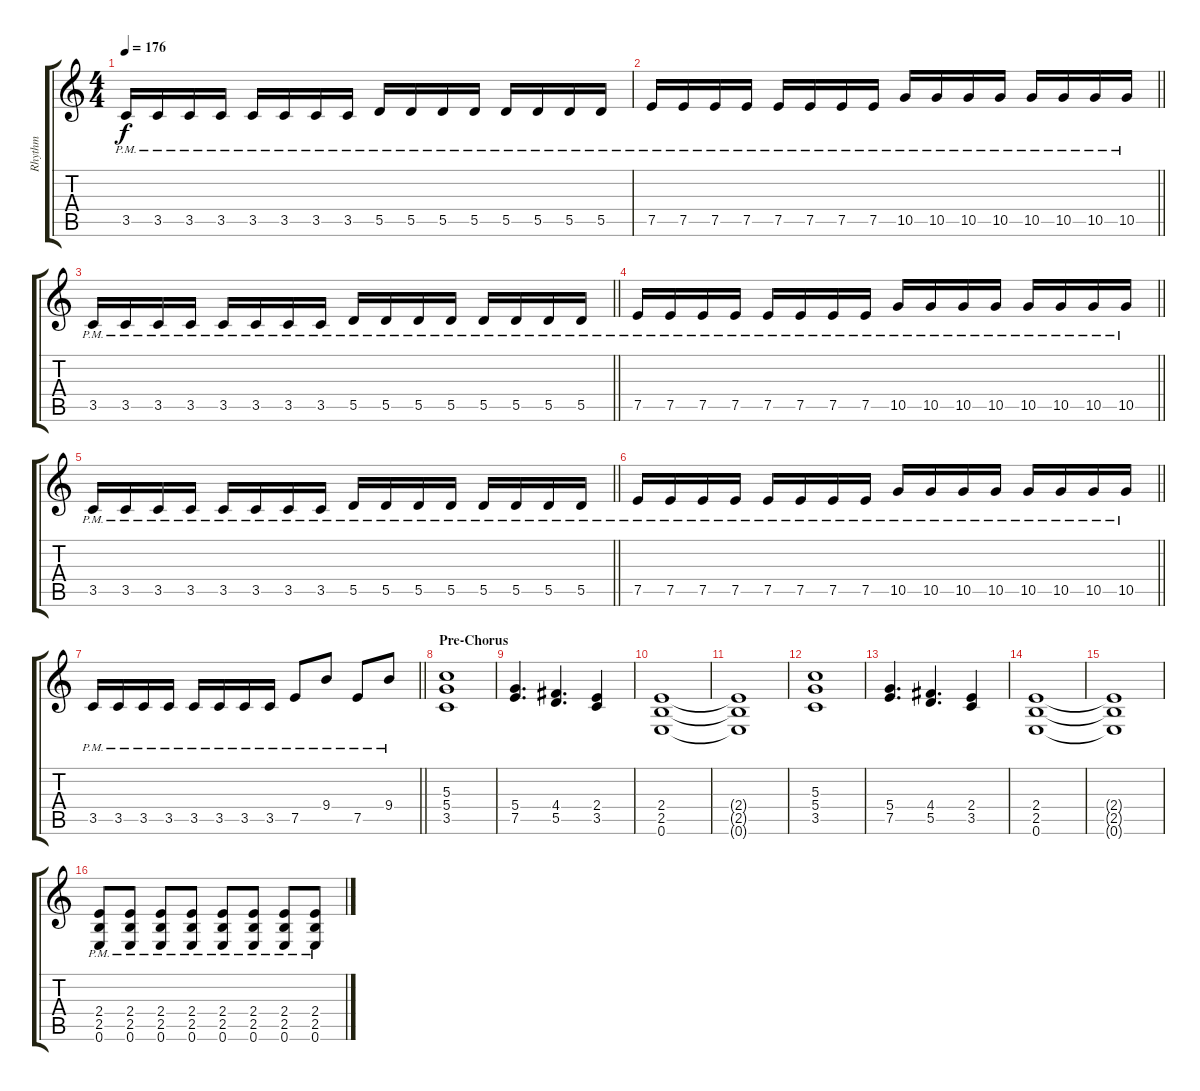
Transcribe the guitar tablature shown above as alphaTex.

\track ("Rhythm" "Rhythm") {instrument distortionguitar}
\staff {score tabs}
\tuning (E4 B3 G3 D3 A2 E2) {hide}
\ts (4 4)
\tempo 176
\clef g2
\ks c
3.5{pm}.16{dy f} 3.5{pm}.16 3.5{pm}.16 3.5{pm}.16 3.5{pm}.16 3.5{pm}.16 3.5{pm}.16 3.5{pm}.16 5.5{pm}.16 5.5{pm}.16 5.5{pm}.16 5.5{pm}.16 5.5{pm}.16 5.5{pm}.16 5.5{pm}.16 5.5{pm}.16 |
\barLineRight lightlight
7.5{pm}.16 7.5{pm}.16 7.5{pm}.16 7.5{pm}.16 7.5{pm}.16 7.5{pm}.16 7.5{pm}.16 7.5{pm}.16 10.5{pm}.16 10.5{pm}.16 10.5{pm}.16 10.5{pm}.16 10.5{pm}.16 10.5{pm}.16 10.5{pm}.16 10.5{pm}.16 |
\barLineRight lightlight
3.5{pm}.16 3.5{pm}.16 3.5{pm}.16 3.5{pm}.16 3.5{pm}.16 3.5{pm}.16 3.5{pm}.16 3.5{pm}.16 5.5{pm}.16 5.5{pm}.16 5.5{pm}.16 5.5{pm}.16 5.5{pm}.16 5.5{pm}.16 5.5{pm}.16 5.5{pm}.16 |
\barLineRight lightlight
7.5{pm}.16 7.5{pm}.16 7.5{pm}.16 7.5{pm}.16 7.5{pm}.16 7.5{pm}.16 7.5{pm}.16 7.5{pm}.16 10.5{pm}.16 10.5{pm}.16 10.5{pm}.16 10.5{pm}.16 10.5{pm}.16 10.5{pm}.16 10.5{pm}.16 10.5{pm}.16 |
\barLineRight lightlight
3.5{pm}.16 3.5{pm}.16 3.5{pm}.16 3.5{pm}.16 3.5{pm}.16 3.5{pm}.16 3.5{pm}.16 3.5{pm}.16 5.5{pm}.16 5.5{pm}.16 5.5{pm}.16 5.5{pm}.16 5.5{pm}.16 5.5{pm}.16 5.5{pm}.16 5.5{pm}.16 |
\barLineRight lightlight
7.5{pm}.16 7.5{pm}.16 7.5{pm}.16 7.5{pm}.16 7.5{pm}.16 7.5{pm}.16 7.5{pm}.16 7.5{pm}.16 10.5{pm}.16 10.5{pm}.16 10.5{pm}.16 10.5{pm}.16 10.5{pm}.16 10.5{pm}.16 10.5{pm}.16 10.5{pm}.16 |
\barLineRight lightlight
3.5{pm}.16 3.5{pm}.16 3.5{pm}.16 3.5{pm}.16 3.5{pm}.16 3.5{pm}.16 3.5{pm}.16 3.5{pm}.16 7.5{pm}.8 9.4{pm}.8 7.5{pm}.8 9.4{pm}.8 |
\section ("" "Pre-Chorus")
(5.3 5.4 3.5).1 |
(5.4 7.5).4{d} (4.4 5.5).4{d} (2.4 3.5).4 |
(2.4 2.5 0.6).1 |
(2.4{t} 2.5{t} 0.6{t}).1 |
(5.3 5.4 3.5).1 |
(5.4 7.5).4{d} (4.4 5.5).4{d} (2.4 3.5).4 |
(2.4 2.5 0.6).1 |
(2.4{t} 2.5{t} 0.6{t}).1 |
(2.4{pm} 2.5{pm} 0.6{pm}).8 (2.4{pm} 2.5{pm} 0.6{pm}).8 (2.4{pm} 2.5{pm} 0.6{pm}).8 (2.4{pm} 2.5{pm} 0.6{pm}).8 (2.4{pm} 2.5{pm} 0.6{pm}).8 (2.4{pm} 2.5{pm} 0.6{pm}).8 (2.4{pm} 2.5{pm} 0.6{pm}).8 (2.4{pm} 2.5{pm} 0.6{pm}).8
